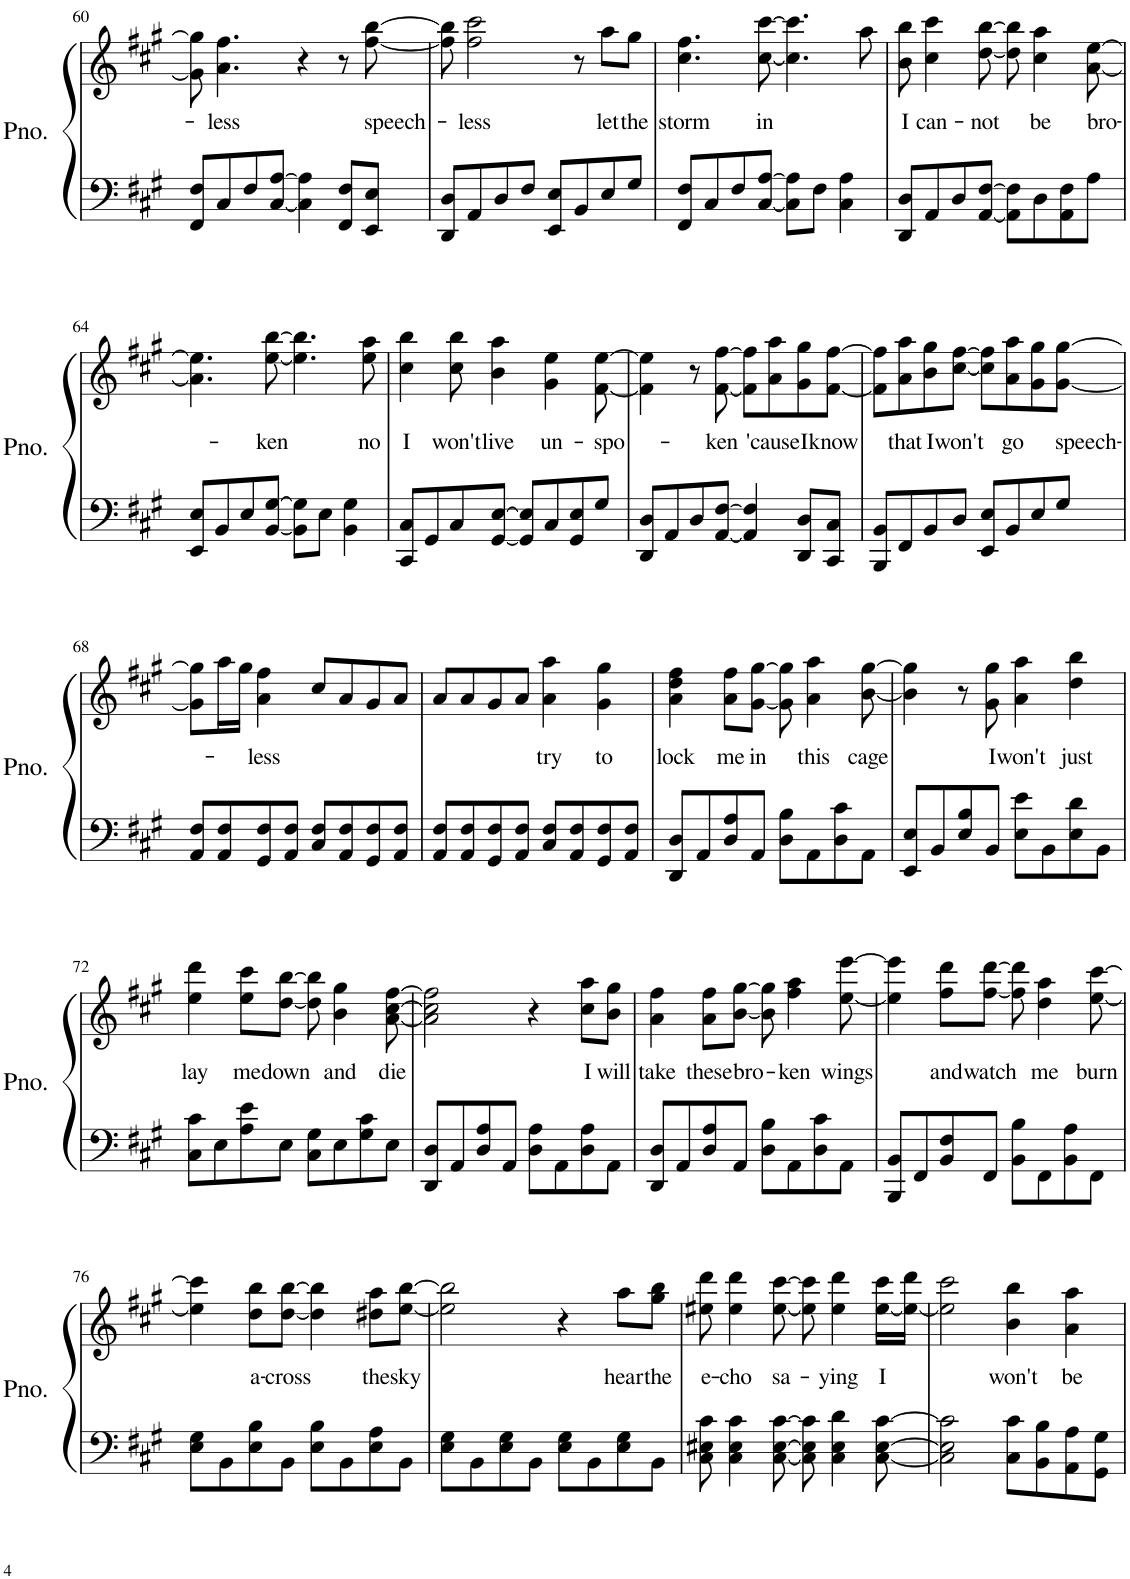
**kern	**kern	**text
*part1	*part1	*part1
*staff2	*staff1	*staff1
*I"Piano	*	*
*I'Pno.	*	*
!!LO:PB:g=z
*clefF4	*clefG2	*
*k[f#c#g#]	*k[f#c#g#]	*
*M4/4	*M4/4	*
=60	=60	=60
8FF#/ 8F#/L	8g#\] 8gg#\]	.
!	!	!LO:LY:b
8C#/	4.a\ 4.ff#\	-less
8F#/	.	.
[8C#/ [8A/J	.	.
4C#\] 4A\]	4r	.
8FF#/ 8F#/L	8r	.
!	!	!LO:LY:b
8EE/ 8E/J	[8ff#\ [8bb\	speech-
=61	=61	=61
8DD/ 8D/L	8ff#\] 8bb\]	.
!	!	!LO:LY:b
8AA/	2ff#\ 2ccc#\	-less
8D/	.	.
8F#/J	.	.
8EE/ 8E/L	.	.
8BB/	8r	.
!	!	!LO:LY:b
8E/	8aa\L	let
!	!	!LO:LY:b
8G#/J	8gg#\J	the
=62	=62	=62
!	!	!LO:LY:b
8FF#/ 8F#/L	4.cc#\ 4.ff#\	storm
8C#/	.	.
8F#/	.	.
!	!	!LO:LY:b
[8C#/ [8A/J	[8cc#\ [8ccc#\	in
8C#\] 8A\]L	4.cc#\] 4.ccc#\]	.
8F#\J	.	.
4C#\ 4A\	.	.
.	8aa\	.
=63	=63	=63
!	!	!LO:LY:b
8DD/ 8D/L	8b\ 8bb\	I
!	!	!LO:LY:b
8AA/	4cc#\ 4ccc#\	can-
8D/	.	.
!	!	!LO:LY:b
[8AA/ [8F#/J	[8dd\ [8bb\	-not
8AA\] 8F#\]L	8dd\] 8bb\]	.
!	!	!LO:LY:b
8D\	4cc#\ 4aa\	be
8AA\ 8F#\	.	.
!	!	!LO:LY:b
8A\J	[8a\ [8ee\	bro-
!!LO:LB:g=z
=64	=64	=64
8EE/ 8E/L	4.a\] 4.ee\]	.
8BB/	.	.
8E/	.	.
!	!	!LO:LY:b
[8BB/ [8G#/J	[8ee\ [8bb\	-ken
8BB\] 8G#\]L	4.ee\] 4.bb\]	.
8E\J	.	.
4BB\ 4G#\	.	.
!	!	!LO:LY:b
.	8ee\ 8aa\	no
=65	=65	=65
!	!	!LO:LY:b
8CC#/ 8C#/L	4cc#\ 4bb\	I
8GG#/	.	.
!	!	!LO:LY:b
8C#/	8cc#\ 8bb\	won't
!	!	!LO:LY:b
[8GG#/ [8E/J	4b\ 4aa\	live
8GG#/] 8E/]L	.	.
!	!	!LO:LY:b
8C#/	4g#\ 4ee\	un-
8GG#/ 8E/	.	.
!	!	!LO:LY:b
8G#/J	[8f#\ [8ee\	-spo-
=66	=66	=66
8DD/ 8D/L	4f#\] 4ee\]	.
8AA/	.	.
8D/	8r	.
!	!	!LO:LY:b
[8AA/ [8F#/J	[8f#\ [8ff#\	-ken
4AA/] 4F#/]	8f#\] 8ff#\]L	.
!	!	!LO:LY:b
.	8a\ 8aa\	'cause
!	!	!LO:LY:b
8DD/ 8D/L	8g#\ 8gg#\	I
!	!	!LO:LY:b
8CC#/ 8C#/J	[8f#\ [8ff#\J	know
=67	=67	=67
8BBB/ 8BB/L	8f#\] 8ff#\]L	.
!	!	!LO:LY:b
8FF#/	8a\ 8aa\	that
!	!	!LO:LY:b
8BB/	8b\ 8gg#\	I
!	!	!LO:LY:b
8D/J	[8cc#\ [8ff#\J	won't
8EE/ 8E/L	8cc#\] 8ff#\]L	.
!	!	!LO:LY:b
8BB/	8a\ 8aa\	go
8E/	8g#\ 8gg#\	.
!	!	!LO:LY:b
8G#/J	[8g#\ [8gg#\J	speech-
!!LO:LB:g=z
=68	=68	=68
8AA/ 8F#/L	8g#\] 8gg#\]L	.
8AA/ 8F#/	16aa\L	.
.	16gg#\JJ	.
!	!	!LO:LY:b
8GG#/ 8F#/	4a\ 4ff#\	-less
8AA/ 8F#/J	.	.
8C#/ 8F#/L	8cc#/L	.
8AA/ 8F#/	8a/	.
8GG#/ 8F#/	8g#/	.
8AA/ 8F#/J	8a/J	.
=69	=69	=69
8AA/ 8F#/L	8a/L	.
8AA/ 8F#/	8a/	.
8GG#/ 8F#/	8g#/	.
8AA/ 8F#/J	8a/J	.
!	!	!LO:LY:b
8C#/ 8F#/L	4a\ 4aa\	try
8AA/ 8F#/	.	.
!	!	!LO:LY:b
8GG#/ 8F#/	4g#\ 4gg#\	to
8AA/ 8F#/J	.	.
=70	=70	=70
!	!	!LO:LY:b
8DD/ 8D/L	4a\ 4dd\ 4ff#\	lock
8AA/	.	.
!	!	!LO:LY:b
8D/ 8A/	8a\ 8ff#\L	me
!	!	!LO:LY:b
8AA/J	[8g#\ [8gg#\J	in
8D\ 8B\L	8g#\] 8gg#\]	.
!	!	!LO:LY:b
8AA\	4a\ 4aa\	this
8D\ 8c#\	.	.
!	!	!LO:LY:b
8AA\J	[8b\ [8gg#\	cage
=71	=71	=71
8EE/ 8E/L	4b\] 4gg#\]	.
8BB/	.	.
8E/ 8B/	8r	.
!	!	!LO:LY:b
8BB/J	8g#\ 8gg#\	I
!	!	!LO:LY:b
8E\ 8e\L	4a\ 4aa\	won't
8BB\	.	.
!	!	!LO:LY:b
8E\ 8d\	4dd\ 4bb\	just
8BB\J	.	.
!!LO:LB:g=z
=72	=72	=72
!	!	!LO:LY:b
8C#\ 8c#\L	4ee\ 4ddd\	lay
8E\	.	.
!	!	!LO:LY:b
8A\ 8e\	8ee\ 8ccc#\L	me
!	!	!LO:LY:b
8E\J	[8dd\ [8bb\J	down
8C#\ 8G#\L	8dd\] 8bb\]	.
!	!	!LO:LY:b
8E\	4b\ 4gg#\	and
8G#\ 8c#\	.	.
!	!	!LO:LY:b
8E\J	[8a\ [8cc#\ [8ff#\	die
=73	=73	=73
8DD/ 8D/L	2a\] 2cc#\] 2ff#\]	.
8AA/	.	.
8D/ 8A/	.	.
8AA/J	.	.
8D\ 8A\L	4r	.
8AA\	.	.
!	!	!LO:LY:b
8D\ 8A\	8cc#\ 8aa\L	I
!	!	!LO:LY:b
8AA\J	8b\ 8gg#\J	will
=74	=74	=74
!	!	!LO:LY:b
8DD/ 8D/L	4a\ 4ff#\	take
8AA/	.	.
!	!	!LO:LY:b
8D/ 8A/	8a\ 8ff#\L	these
!	!	!LO:LY:b
8AA/J	[8b\ [8gg#\J	bro-
8D\ 8B\L	8b\] 8gg#\]	.
!	!	!LO:LY:b
8AA\	4ff#\ 4aa\	-ken
8D\ 8c#\	.	.
!	!	!LO:LY:b
8AA\J	[8ee\ [8eee\	wings
=75	=75	=75
8BBB/ 8BB/L	4ee\] 4eee\]	.
8FF#/	.	.
!	!	!LO:LY:b
8BB/ 8F#/	8ff#\ 8ddd\L	and
!	!	!LO:LY:b
8FF#/J	[8ff#\ [8ddd\J	watch
8BB\ 8B\L	8ff#\] 8ddd\]	.
!	!	!LO:LY:b
8FF#\	4dd\ 4aa\	me
8BB\ 8A\	.	.
!	!	!LO:LY:b
8FF#\J	[8ee\ [8ccc#\	burn
!!LO:LB:g=z
=76	=76	=76
8E\ 8G#\L	4ee\] 4ccc#\]	.
8BB\	.	.
!	!	!LO:LY:b
8E\ 8B\	8dd\ 8bb\L	a-
!	!	!LO:LY:b
8BB\J	[8dd\ [8bb\J	-cross
8E\ 8B\L	4dd\] 4bb\]	.
8BB\	.	.
!	!	!LO:LY:b
8E\ 8A\	8dd#X\ 8aa\L	the
!	!	!LO:LY:b
8BB\J	[8ee\ [8bb\J	sky
=77	=77	=77
8E\ 8G#\L	2ee\] 2bb\]	.
8BB\	.	.
8E\ 8G#\	.	.
8BB\J	.	.
8E\ 8G#\L	4r	.
8BB\	.	.
!	!	!LO:LY:b
8E\ 8G#\	8aa\L	hear
!	!	!LO:LY:b
8BB\J	8gg#\ 8bb\J	the
=78	=78	=78
!	!	!LO:LY:b
8C#\ 8E#X\ 8c#\	8ee#X\ 8ddd\	e-
!	!	!LO:LY:b
4C#\ 4E#\ 4c#\	4ee#\ 4ddd\	-cho
!	!	!LO:LY:b
[8C#\ [8E#\ [8c#\	[8ee#\ [8ccc#\	sa-
8C#\] 8E#\] 8c#\]	8ee#\] 8ccc#\]	.
!	!	!LO:LY:b
4C#\ 4E#\ 4d\	4ee#\ 4ddd\	-ying
!	!	!LO:LY:b
[8C#\ [8E#\ [8c#\	[16ee#\ 16ccc#\LL	I
.	16ee#\_ 16ddd\JJ	.
=79	=79	=79
2C#\] 2E#\] 2c#\]	2ee#\] 2ccc#\	.
!	!	!LO:LY:b
8C#\ 8c#\L	4b\ 4bb\	won't
8BB\ 8B\	.	.
!	!	!LO:LY:b
8AA\ 8A\	4a\ 4aa\	be
8GG#\ 8G#\J	.	.
=	=	=
*-	*-	*-
